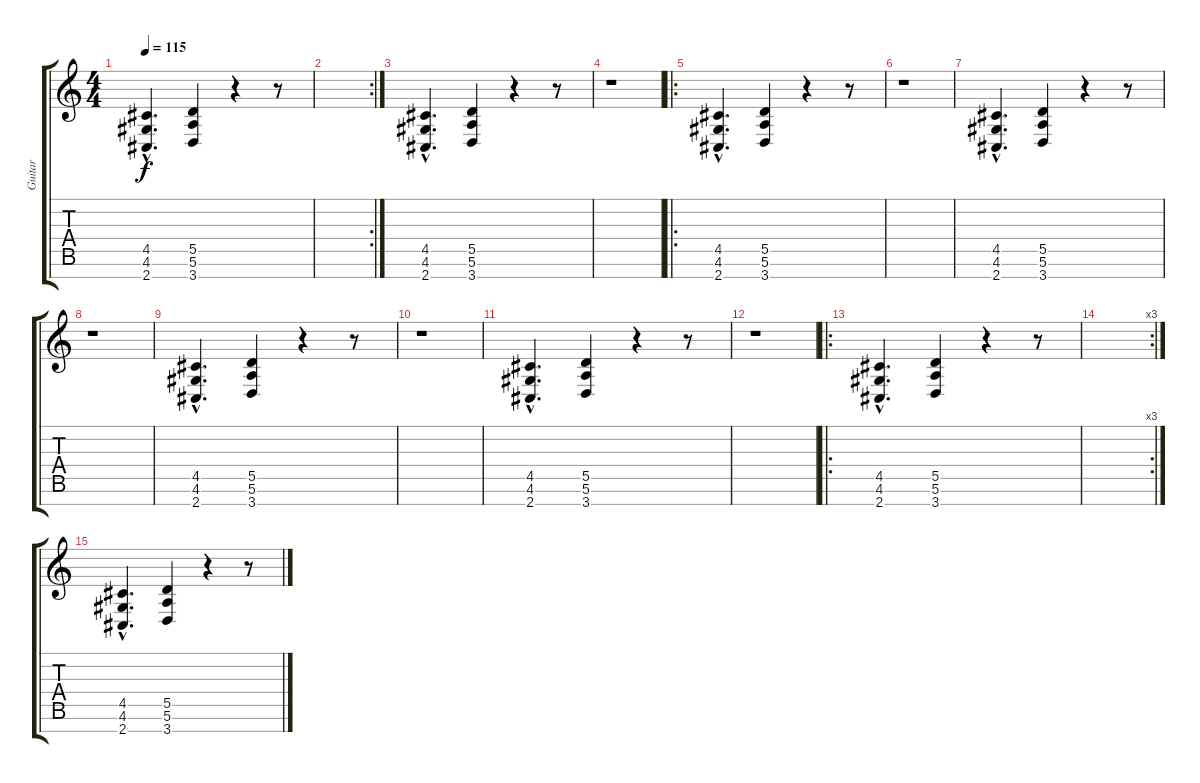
\track ("Guitar" "Guitar") {instrument distortionguitar}
\staff {score tabs}
\tuning (E4 B3 G3 D3 A2 E2 B1) {hide}
\ts (4 4)
\tempo 115
\clef g2
\ks c
(4.5{hac} 4.6{hac} 2.7{hac}).4{d dy f instrument distortionguitar} (5.5 5.6 3.7).4 r.4 r.8 |
\rc 2
|
(4.5{hac} 4.6{hac} 2.7{hac}).4{d} (5.5 5.6 3.7).4 r.4 r.8 |
r.1 |
\ro
(4.5{hac} 4.6{hac} 2.7{hac}).4{d} (5.5 5.6 3.7).4 r.4 r.8 |
r.1 |
(4.5{hac} 4.6{hac} 2.7{hac}).4{d} (5.5 5.6 3.7).4 r.4 r.8 |
r.1 |
(4.5{hac} 4.6{hac} 2.7{hac}).4{d} (5.5 5.6 3.7).4 r.4 r.8 |
r.1 |
(4.5{hac} 4.6{hac} 2.7{hac}).4{d} (5.5 5.6 3.7).4 r.4 r.8 |
r.1 |
\ro
(4.5{hac} 4.6{hac} 2.7{hac}).4{d} (5.5 5.6 3.7).4 r.4 r.8 |
\rc 3
|
(4.5{hac} 4.6{hac} 2.7{hac}).4{d} (5.5 5.6 3.7).4 r.4 r.8
